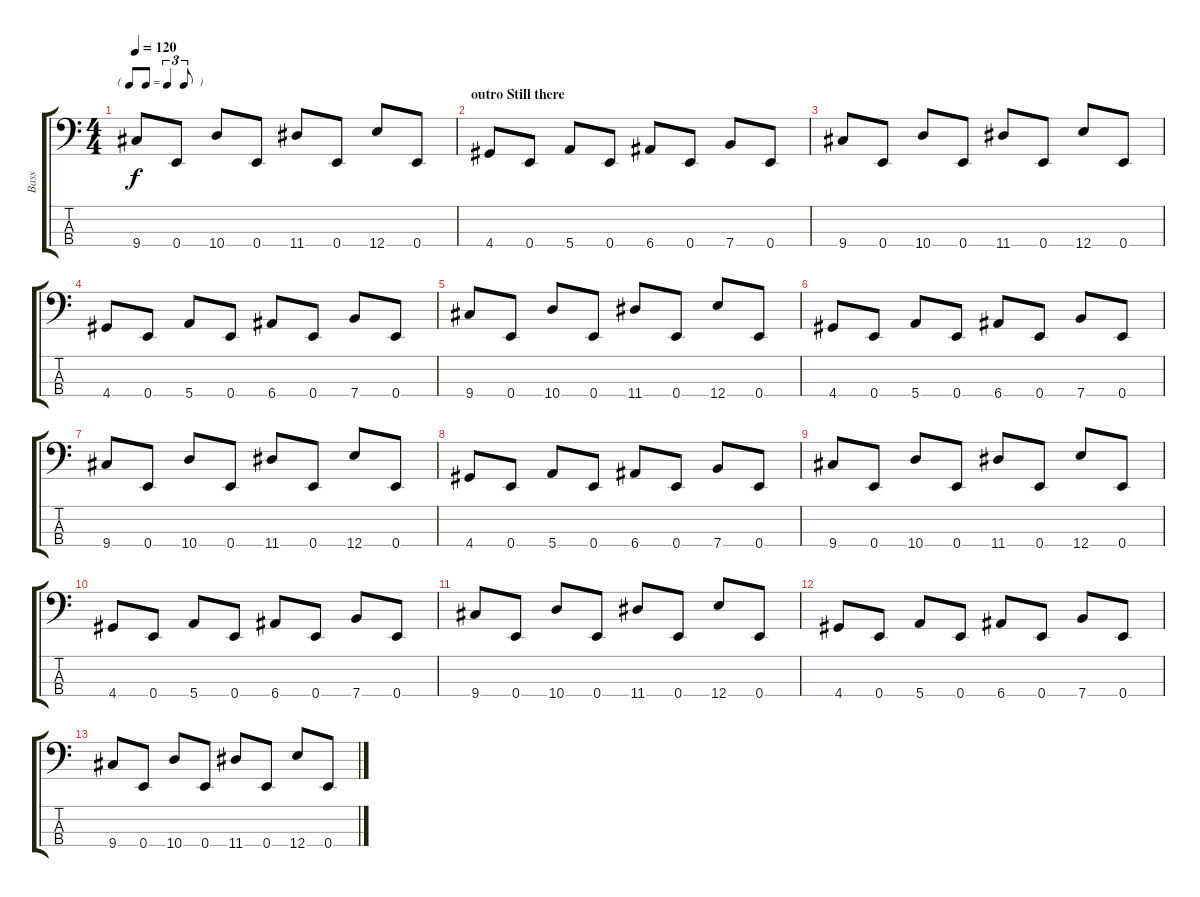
\track ("Bass" "Bass") {instrument electricbassfinger}
\staff {score tabs}
\tuning (G2 D2 A1 E1) {hide}
\ts (4 4)
\tf triplet8th
\tempo 120
\clef f4
\ks c
9.4.8{dy f} 0.4.8 10.4.8 0.4.8 11.4.8 0.4.8 12.4.8 0.4.8 |
\section ("" "outro Still there")
4.4.8 0.4.8 5.4.8 0.4.8 6.4.8 0.4.8 7.4.8 0.4.8 |
9.4.8 0.4.8 10.4.8 0.4.8 11.4.8 0.4.8 12.4.8 0.4.8 |
4.4.8 0.4.8 5.4.8 0.4.8 6.4.8 0.4.8 7.4.8 0.4.8 |
9.4.8 0.4.8 10.4.8 0.4.8 11.4.8 0.4.8 12.4.8 0.4.8 |
4.4.8 0.4.8 5.4.8 0.4.8 6.4.8 0.4.8 7.4.8 0.4.8 |
9.4.8 0.4.8 10.4.8 0.4.8 11.4.8 0.4.8 12.4.8 0.4.8 |
4.4.8 0.4.8 5.4.8 0.4.8 6.4.8 0.4.8 7.4.8 0.4.8 |
9.4.8 0.4.8 10.4.8 0.4.8 11.4.8 0.4.8 12.4.8 0.4.8 |
4.4.8 0.4.8 5.4.8 0.4.8 6.4.8 0.4.8 7.4.8 0.4.8 |
9.4.8 0.4.8 10.4.8 0.4.8 11.4.8 0.4.8 12.4.8 0.4.8 |
4.4.8 0.4.8 5.4.8 0.4.8 6.4.8 0.4.8 7.4.8 0.4.8 |
9.4.8 0.4.8 10.4.8 0.4.8 11.4.8 0.4.8 12.4.8 0.4.8
